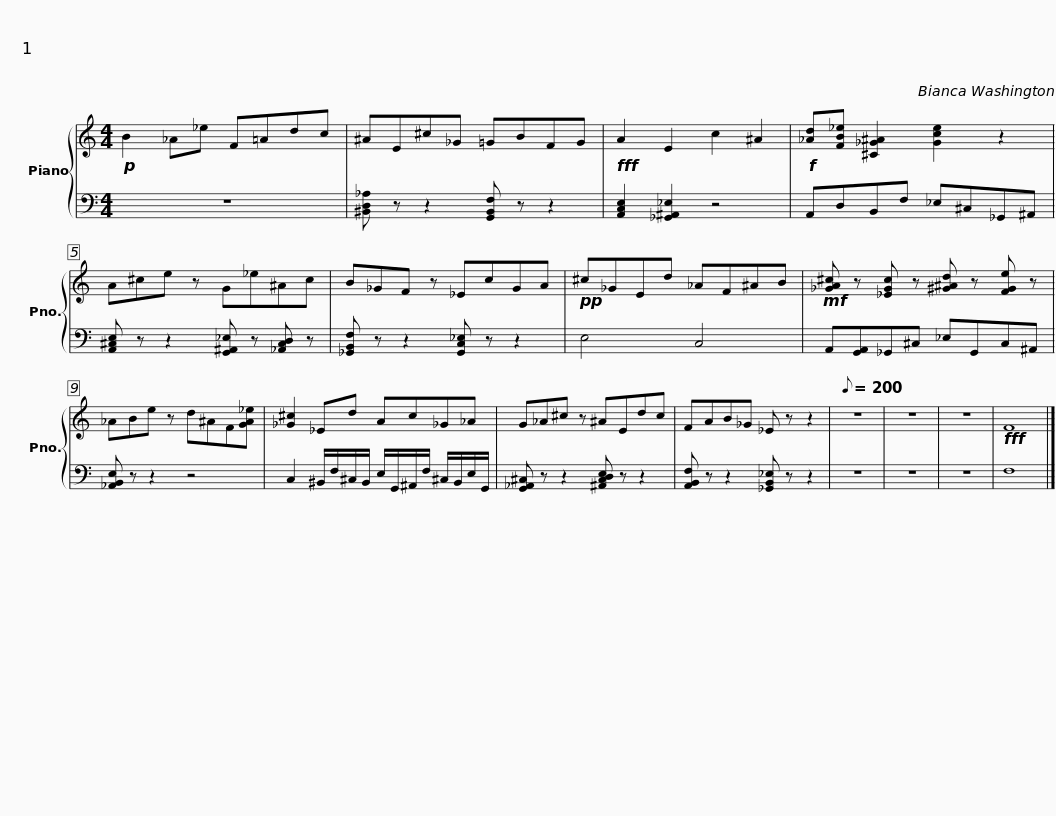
X:1
%%score { 1 | 2 }
L:1/8
M:4/4
I:linebreak $
K:C
V:1 treble
V:2 bass
V:1
!p! B2 _A_e F=Adc | ^AE^c_G =GBFG |!fff! A2 E2 c2 ^A2 |!f! [_Ad][FB_e] [^C_G^A]2 [Gce]2 z2 |$ A^ce z G_e^Ac | %5
 B_GF z _EcGA |!pp! ^c_GEd _AF^AB |!mf! [_GA^c] z [_EGc] z [^G^Ad] z [FGe] z |$ _ABe z d^AF[GA_e] | [_G^c]2 _Ed Ac_G_A | %10
 G_A^c z ^AEdc | FAB_G _E z z2 |$[Q:1/8=200] z8 | z8 | z8 | %15
!fff! F8 |] %16
V:2
 z8 | [^B,,D,_A,] z z2 [G,,B,,F,] z z2 | [A,,C,E,]2 [_G,,^A,,_E,]2 z4 | A,,D,B,,F, _E,^C,_G,,^A,, |$ [A,,^C,E,] z z2 [G,,^A,,_E,] z [_A,,C,D,] z | %5
 [_G,,B,,F,] z z2 [G,,C,_E,] z z2 | E,4 C,4 | A,,[G,,A,,]_G,,^C, _E,G,,C,^A,, |$ [_A,,B,,E,] z z2 z4 | C,2 ^B,,/F,/^C,/B,,/ E,/G,,/^A,,/F,/ ^C,/B,,/E,/G,,/ | %10
 [G,,_A,,^C,] z z2 [^A,,C,D,E,] z z2 | [A,,B,,F,] z z2 [_G,,B,,_E,] z z2 |$ z8 | z8 | z8 | %15
 F,8 |] %16
